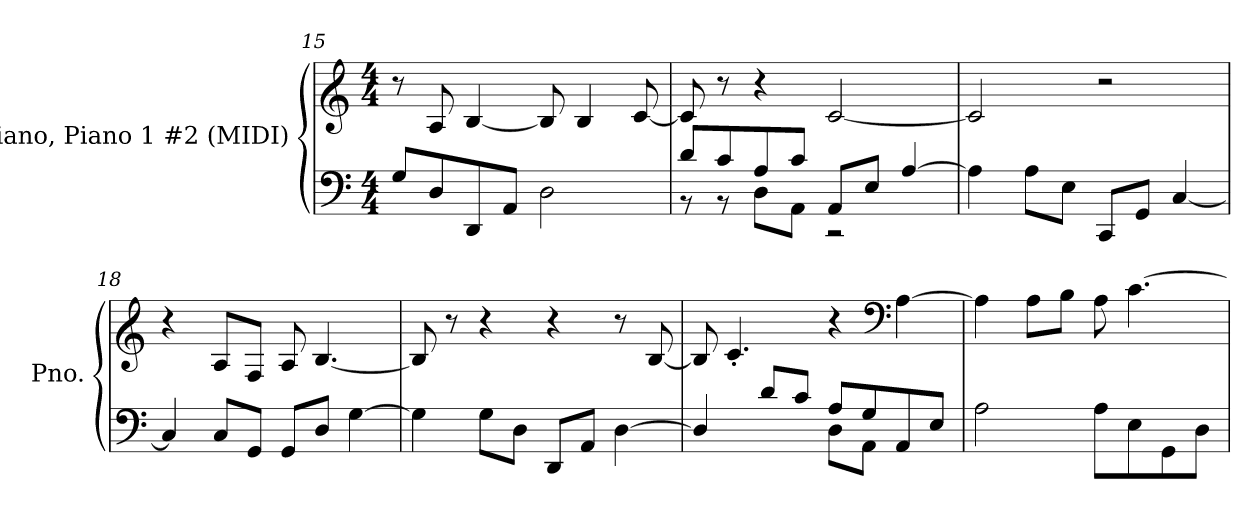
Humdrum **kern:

**kern	**kern
*part1	*part1
*staff2	*staff1
*I"Piano, Piano 1 #2 (MIDI)	*
*I'Pno.	*
*clefF4	*clefG1
*k[]	*k[]
*M4/4	*M4/4
=15	=15
8G/L	8r
8D/	8c/
8DD/	[4d/
8AA/J	.
2D\	8d/]
.	4d/
.	[8e/
=16	=16
*^	*
8d/L	8r	8e/]
8c/	8r	8r
8A/	8D\L	4r
8c/J	8AA\J	.
8AA/L	2r	[2e/
8E/J	.	.
[4A/	.	.
*v	*v	*
=17	=17
4A\]	2e/]
8A\L	.
8E\J	.
8CC/L	2r
8GG/J	.
[4C/	.
=18	=18
4C/]	4r
8C/L	8c/L
8GG/J	8A/J
8GG/L	8c/
8D/J	[4.d/
[4G\	.
!!LO:LB:g=z
=19	=19
4G\]	8d/]
.	8r
8G\L	4r
8D\J	.
8DD/L	4r
8AA/J	.
[4D\	8r
.	[8d/
=20	=20
*^	*
4D/]	2ryy	8d/]
.	.	4.e'/
8d/L	.	.
8c/J	.	.
8A/L	8D\L	4r
8G/	8AA\J	.
*	*	*clefF4
8AA/	4ryy	[4A\
8E/J	.	.
*v	*v	*
=21	=21
2A\	4A\]
.	8A\L
.	8B\J
8A\L	8A\
8E\	[4.c\
8GG\	.
8D\J	.
=	=
*-	*-
